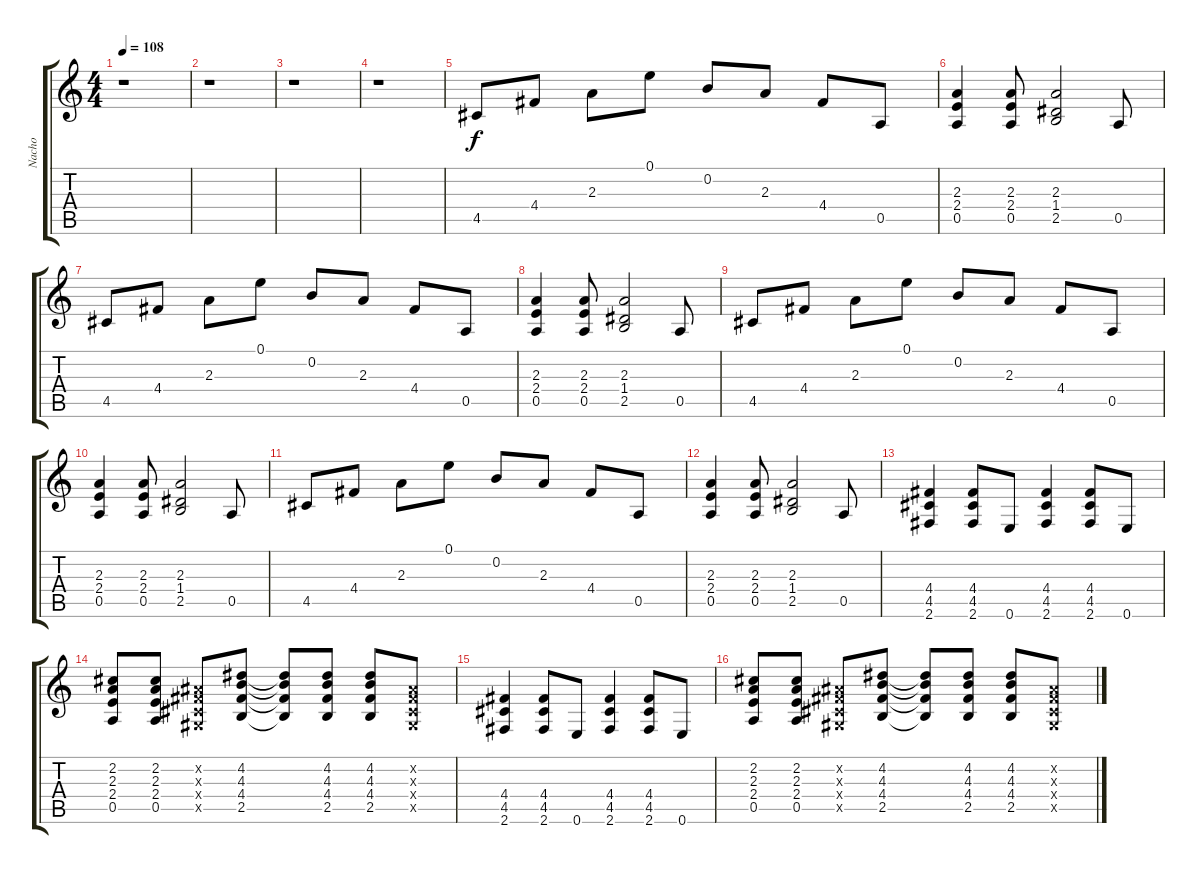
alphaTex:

\track ("Nacho" "Nacho") {instrument distortionguitar}
\staff {score tabs}
\tuning (E4 B3 G3 D3 A2 E2) {hide}
\ts (4 4)
\tempo 108
\clef g2
\ks c
r.1{dy f instrument distortionguitar} |
r.1 |
r.1 |
r.1 |
4.5.8 4.4.8 2.3.8 0.1.8 0.2.8 2.3.8 4.4.8 0.5.8 |
(2.3 2.4 0.5).4 (2.3 2.4 0.5).8 (2.3 1.4 2.5).2 0.5.8 |
4.5.8 4.4.8 2.3.8 0.1.8 0.2.8 2.3.8 4.4.8 0.5.8 |
(2.3 2.4 0.5).4 (2.3 2.4 0.5).8 (2.3 1.4 2.5).2 0.5.8 |
4.5.8 4.4.8 2.3.8 0.1.8 0.2.8 2.3.8 4.4.8 0.5.8 |
(2.3 2.4 0.5).4 (2.3 2.4 0.5).8 (2.3 1.4 2.5).2 0.5.8 |
4.5.8 4.4.8 2.3.8 0.1.8 0.2.8 2.3.8 4.4.8 0.5.8 |
(2.3 2.4 0.5).4 (2.3 2.4 0.5).8 (2.3 1.4 2.5).2 0.5.8 |
(4.4 4.5 2.6).4 (4.4 4.5 2.6).8 0.6.8 (4.4 4.5 2.6).4 (4.4 4.5 2.6).8 0.6.8 |
(2.2 2.3 2.4 0.5).8 (2.2 2.3 2.4 0.5).8 (-1.2{x} -1.3{x} -1.4{x} -1.5{x}).8 (4.2 4.3 4.4 2.5).8 (4.2{t} 4.3{t} 4.4{t} 2.5{t}).8 (4.2 4.3 4.4 2.5).8 (4.2 4.3 4.4 2.5).8 (-1.2{x} -1.3{x} -1.4{x} -1.5{x}).8 |
(4.4 4.5 2.6).4 (4.4 4.5 2.6).8 0.6.8 (4.4 4.5 2.6).4 (4.4 4.5 2.6).8 0.6.8 |
(2.2 2.3 2.4 0.5).8 (2.2 2.3 2.4 0.5).8 (-1.2{x} -1.3{x} -1.4{x} -1.5{x}).8 (4.2 4.3 4.4 2.5).8 (4.2{t} 4.3{t} 4.4{t} 2.5{t}).8 (4.2 4.3 4.4 2.5).8 (4.2 4.3 4.4 2.5).8 (-1.2{x} -1.3{x} -1.4{x} -1.5{x}).8
